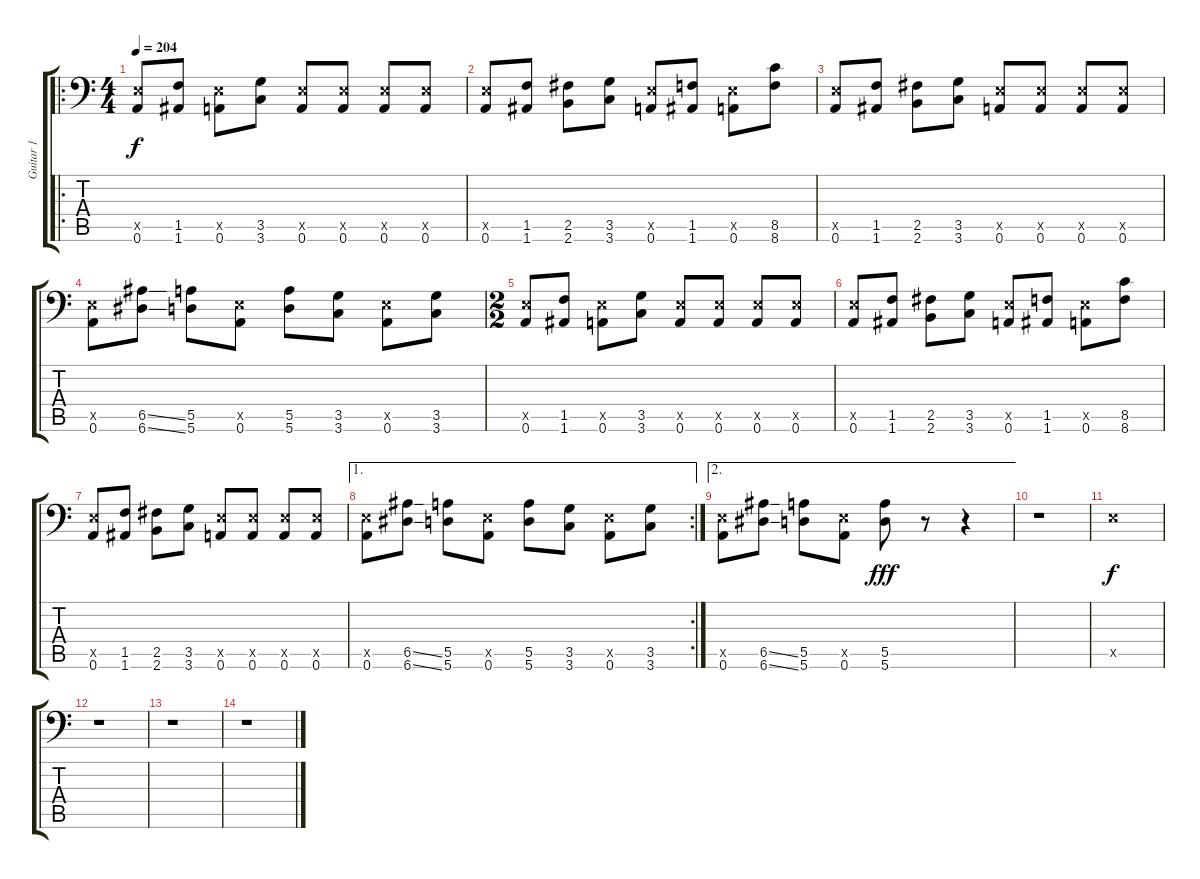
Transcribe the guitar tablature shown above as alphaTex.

\track ("Guitar 1" "Guitar 1") {instrument overdrivenguitar}
\staff {score tabs}
\tuning (B3 Gb3 D3 A2 E2 A1) {hide}
\ro
\ts (4 4)
\tempo 204
\clef f4
\ks c
(0.5{x} 0.6).8{dy f} (1.5 1.6).8 (0.5{x} 0.6).8 (3.5 3.6).8 (0.5{x} 0.6).8 (0.5{x} 0.6).8 (0.5{x} 0.6).8 (0.5{x} 0.6).8 |
(0.5{x} 0.6).8 (1.5 1.6).8 (2.5 2.6).8 (3.5 3.6).8 (0.5{x} 0.6).8 (1.5 1.6).8 (0.5{x} 0.6).8 (8.5 8.6).8 |
(0.5{x} 0.6).8 (1.5 1.6).8 (2.5 2.6).8 (3.5 3.6).8 (0.5{x} 0.6).8 (0.5{x} 0.6).8 (0.5{x} 0.6).8 (0.5{x} 0.6).8 |
(0.5{x} 0.6).8 (6.5{ss} 6.6{ss}).8 (5.5 5.6).8 (0.5{x} 0.6).8 (5.5 5.6).8 (3.5 3.6).8 (0.5{x} 0.6).8 (3.5 3.6).8 |
\ts (2 2)
(0.5{x} 0.6).8 (1.5 1.6).8 (0.5{x} 0.6).8 (3.5 3.6).8 (0.5{x} 0.6).8 (0.5{x} 0.6).8 (0.5{x} 0.6).8 (0.5{x} 0.6).8 |
(0.5{x} 0.6).8 (1.5 1.6).8 (2.5 2.6).8 (3.5 3.6).8 (0.5{x} 0.6).8 (1.5 1.6).8 (0.5{x} 0.6).8 (8.5 8.6).8 |
(0.5{x} 0.6).8 (1.5 1.6).8 (2.5 2.6).8 (3.5 3.6).8 (0.5{x} 0.6).8 (0.5{x} 0.6).8 (0.5{x} 0.6).8 (0.5{x} 0.6).8 |
\ae 1
\rc 2
(0.5{x} 0.6).8 (6.5{ss} 6.6{ss}).8 (5.5 5.6).8 (0.5{x} 0.6).8 (5.5 5.6).8 (3.5 3.6).8 (0.5{x} 0.6).8 (3.5 3.6).8 |
\ae 2
(0.5{x} 0.6).8 (6.5{ss} 6.6{ss}).8 (5.5 5.6).8 (0.5{x} 0.6).8 (5.5 5.6).8{dy fff} r.8 r.4 |
r.1 |
0.5{x}.1{dy f} |
r.1 |
r.1 |
r.1
